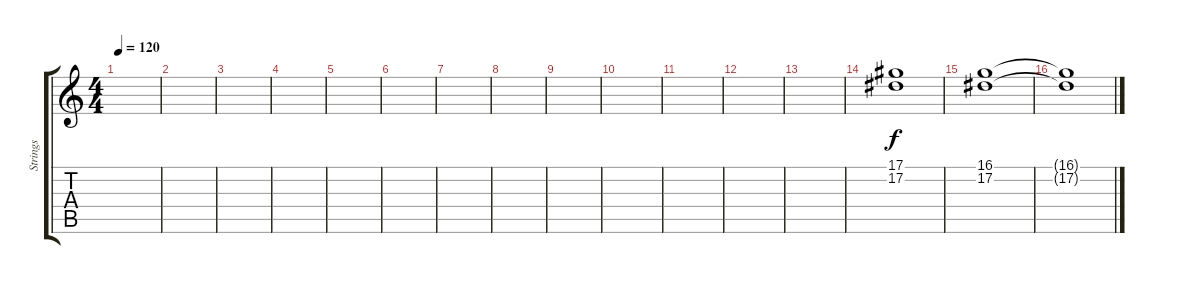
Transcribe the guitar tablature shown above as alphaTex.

\track ("Strings" "Strings") {instrument stringensemble2}
\staff {score tabs}
\tuning (Eb4 Bb3 Gb3 Db3 Ab2 Eb2) {hide}
\ts (4 4)
\tempo 120
\clef g2
\ks c
|
|
|
|
|
|
|
|
|
|
|
|
|
(17.1 17.2).1 |
(16.1 17.2).1 |
(16.1{t} 17.2{t}).1
